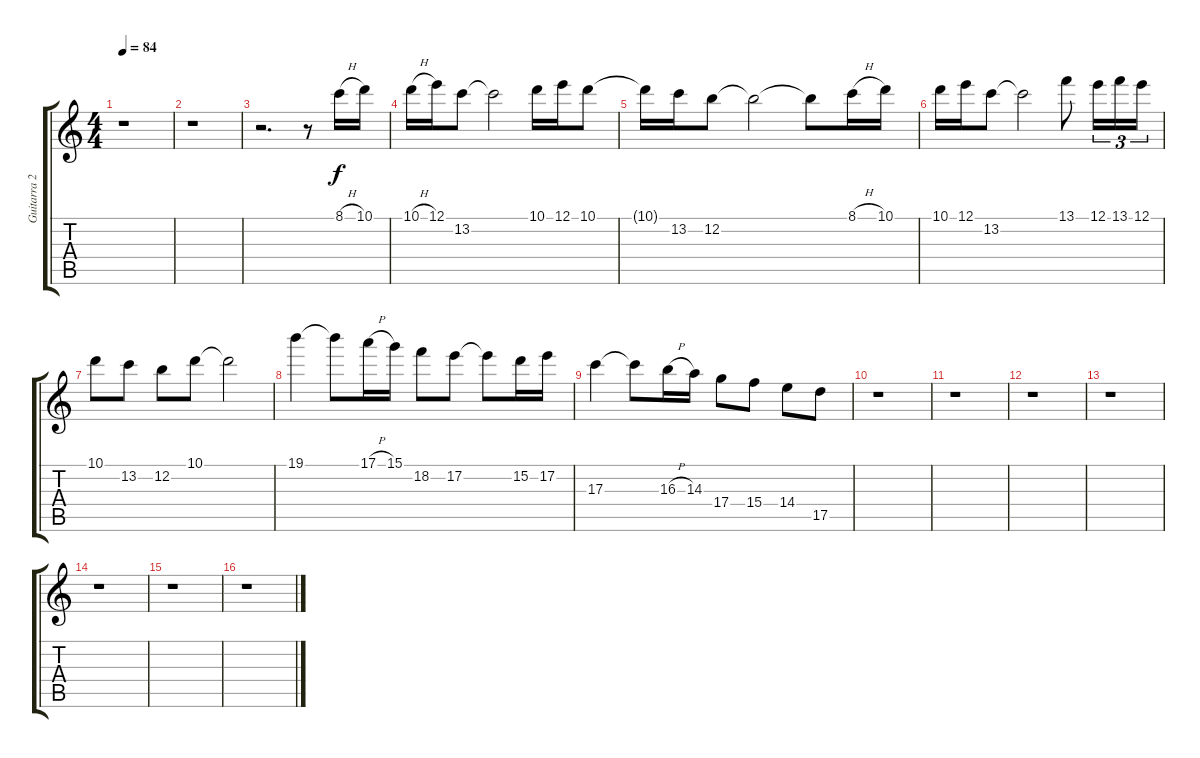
\track ("Guitarra 2 (Solo)" "Guitarra 2") {instrument distortionguitar}
\staff {score tabs}
\tuning (E4 B3 G3 D3 A2 E2) {hide}
\ts (4 4)
\tempo 84
\clef g2
\ks c
r.1{dy f instrument distortionguitar} |
r.1 |
r.2{d} r.8 8.1{h}.16 10.1.16 |
10.1{h}.16 12.1.16 13.2.8 13.2{t}.2 10.1.16 12.1.16 10.1.8 |
10.1{t}.16 13.2.16 12.2.8 12.2{t}.2 12.2{t}.8 8.1{h}.16 10.1.16 |
10.1.16 12.1.16 13.2.8 13.2{t}.2 13.1.8 12.1.16{tu (3 2)} 13.1.16{tu (3 2)} 12.1.16{tu (3 2)} |
10.1.8 13.2.8 12.2.8 10.1.8 10.1{t}.2 |
19.1.4 19.1{t}.8 17.1{h}.16 15.1.16 18.2.8 17.2.8 17.2{t}.8 15.2.16 17.2.16 |
17.3.4 17.3{t}.8 16.3{h}.16 14.3.16 17.4.8 15.4.8 14.4.8 17.5.8 |
r.1 |
r.1 |
r.1 |
r.1 |
r.1 |
r.1 |
r.1
